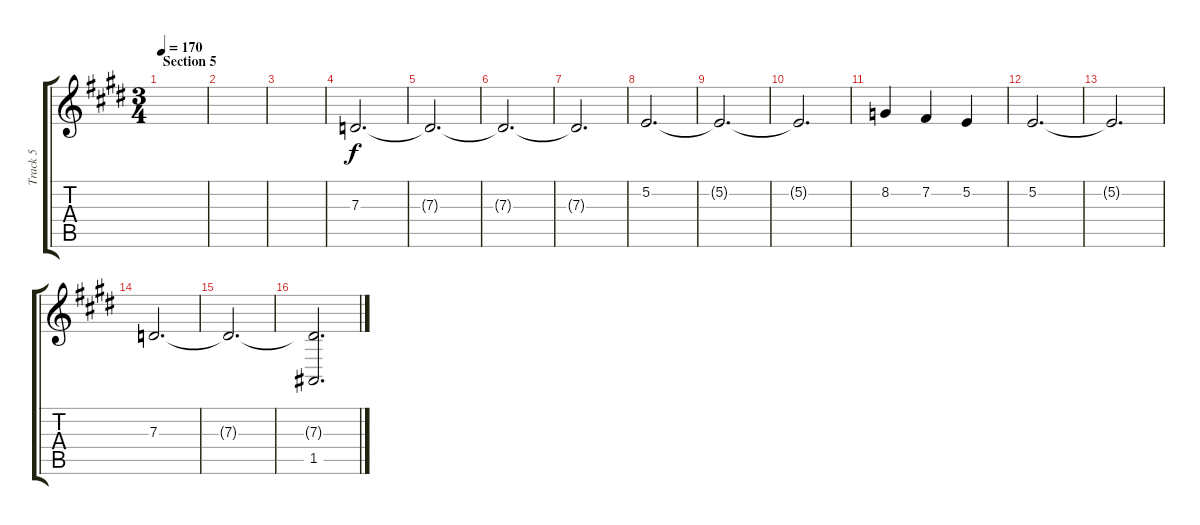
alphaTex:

\track ("Track 5" "Track 5") {instrument synthstrings1}
\staff {score tabs}
\tuning (E4 B3 G3 D3 A2 E2) {hide}
\ts (3 4)
\section ("" "Section 5")
\tempo 170
\clef g2
\ks e
|
|
|
7.3.2{d} |
7.3{t}.2{d} |
7.3{t}.2{d} |
7.3{t}.2{d} |
5.2.2{d} |
5.2{t}.2{d} |
5.2{t}.2{d} |
8.2.4 7.2.4 5.2.4 |
5.2.2{d} |
5.2{t}.2{d} |
7.3.2{d} |
7.3{t}.2{d} |
(7.3{t} 1.5).2{d}
